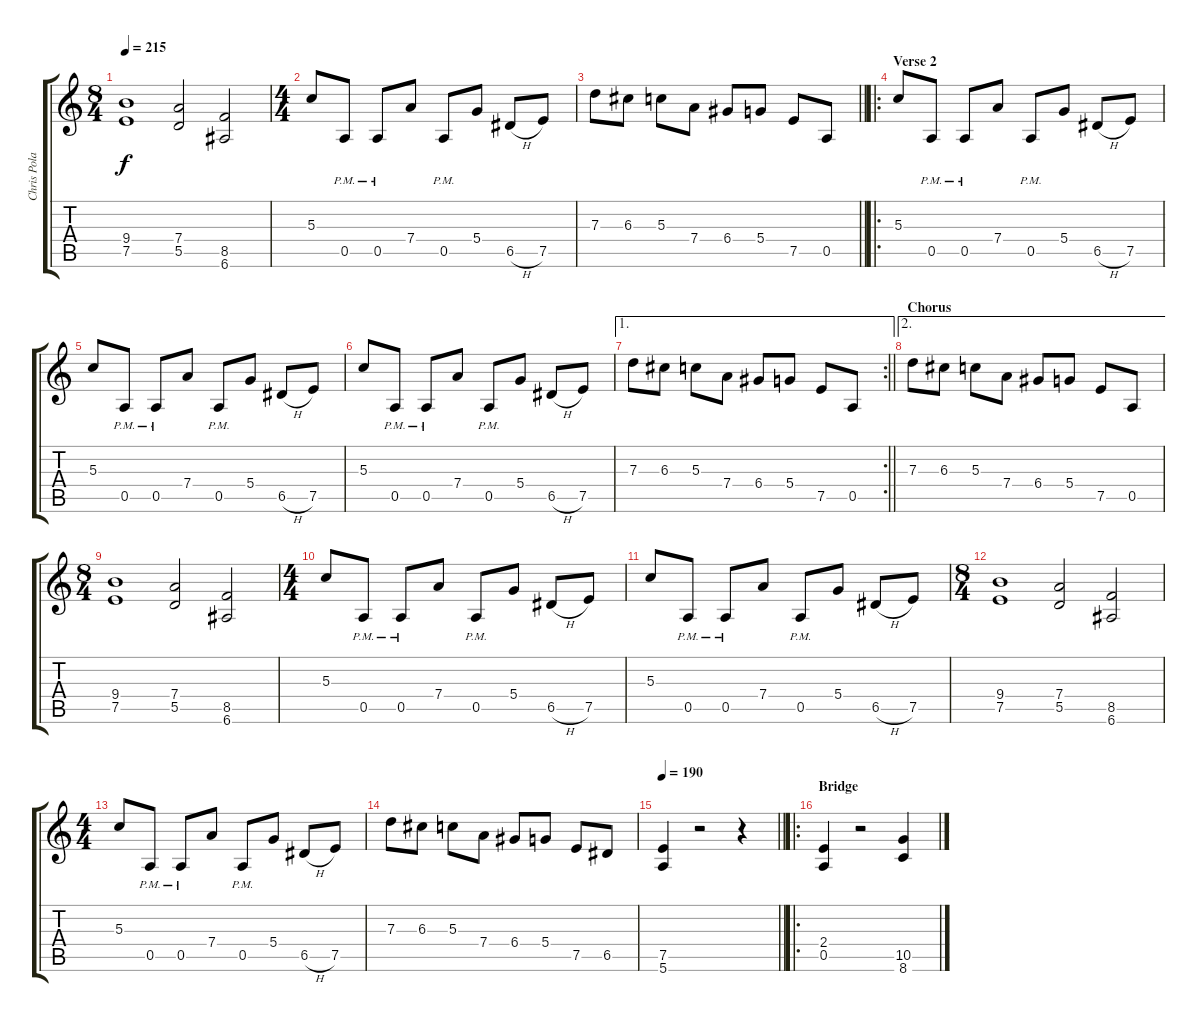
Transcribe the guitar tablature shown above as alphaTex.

\track ("Chris Poland" "Chris Pola") {instrument distortionguitar}
\staff {score tabs}
\tuning (E4 B3 G3 D3 A2 E2) {hide}
\ts (8 4)
\tempo 215
\clef g2
\ks c
(9.4 7.5).1{dy f} (7.4 5.5).2 (8.5 6.6).2 |
\ts (4 4)
5.3.8 0.5{pm}.8 0.5{pm}.8 7.4.8 0.5{pm}.8 5.4.8 6.5{h}.8 7.5.8 |
\barLineRight lightlight
7.3.8 6.3.8 5.3.8 7.4.8 6.4.8 5.4.8 7.5.8 0.5.8 |
\ro
\section ("" "Verse 2")
5.3.8 0.5{pm}.8 0.5{pm}.8 7.4.8 0.5{pm}.8 5.4.8 6.5{h}.8 7.5.8 |
5.3.8 0.5{pm}.8 0.5{pm}.8 7.4.8 0.5{pm}.8 5.4.8 6.5{h}.8 7.5.8 |
5.3.8 0.5{pm}.8 0.5{pm}.8 7.4.8 0.5{pm}.8 5.4.8 6.5{h}.8 7.5.8 |
\ae 1
\rc 2
\barLineRight lightlight
7.3.8 6.3.8 5.3.8 7.4.8 6.4.8 5.4.8 7.5.8 0.5.8 |
\ae 2
\section ("" "Chorus")
7.3.8 6.3.8 5.3.8 7.4.8 6.4.8 5.4.8 7.5.8 0.5.8 |
\ts (8 4)
(9.4 7.5).1 (7.4 5.5).2 (8.5 6.6).2 |
\ts (4 4)
5.3.8 0.5{pm}.8 0.5{pm}.8 7.4.8 0.5{pm}.8 5.4.8 6.5{h}.8 7.5.8 |
5.3.8 0.5{pm}.8 0.5{pm}.8 7.4.8 0.5{pm}.8 5.4.8 6.5{h}.8 7.5.8 |
\ts (8 4)
(9.4 7.5).1 (7.4 5.5).2 (8.5 6.6).2 |
\ts (4 4)
5.3.8 0.5{pm}.8 0.5{pm}.8 7.4.8 0.5{pm}.8 5.4.8 6.5{h}.8 7.5.8 |
7.3.8 6.3.8 5.3.8 7.4.8 6.4.8 5.4.8 7.5.8 6.5.8 |
\tempo 190
\barLineRight lightlight
(7.5 5.6).4 r.2 r.4 |
\ro
\section ("" "Bridge")
(2.4 0.5).4 r.2 (10.5 8.6).4
